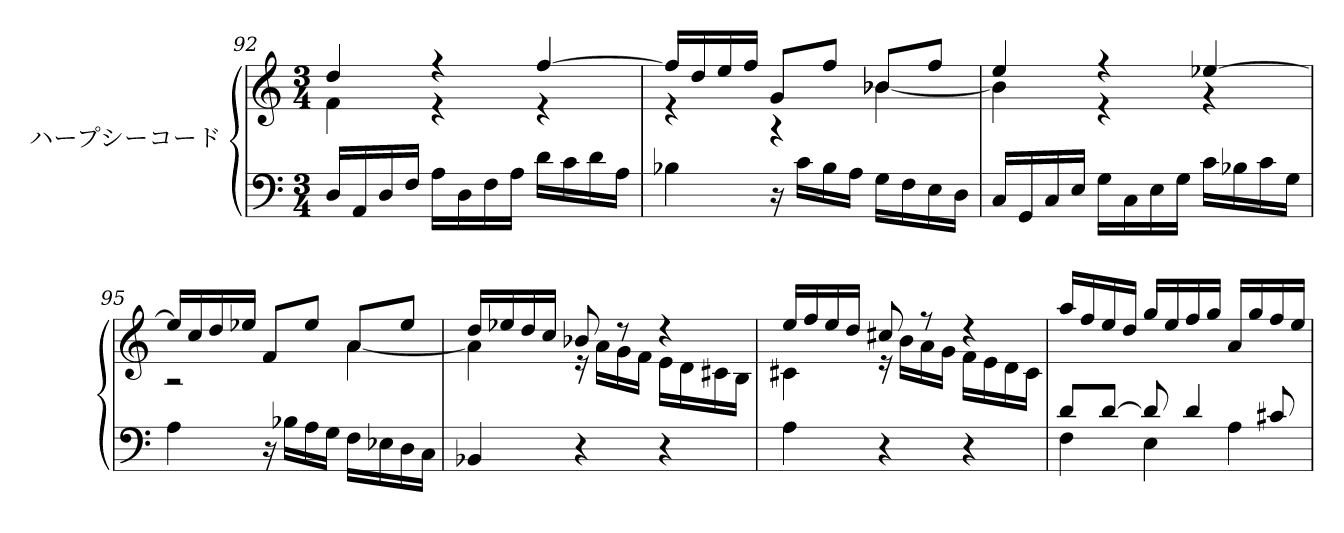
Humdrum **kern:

**kern	**kern
*part1	*part1
*staff2	*staff1
*I"ハープシーコード	*
!!LO:LB:g=z
*clefF4	*clefG2
*k[]	*k[]
*M3/4	*M3/4
=92	=92
*	*^
16D/LL	4dd/	4f\
16AA/	.	.
16D/	.	.
16F/JJ	.	.
16A\LL	4r	4r
16D\	.	.
16F\	.	.
16A\JJ	.	.
16d\LL	[4ff/	4r
16c\	.	.
16d\	.	.
16A\JJ	.	.
=93	=93	=93
4B-X\	16ff/LL]	4r
.	16dd/	.
.	16ee/	.
.	16ff/JJ	.
16r	8g/L	4r
16c\LL	.	.
16B-\	8ff/J	.
16A\JJ	.	.
16G\LL	8b-X/L	[4b-\
16F\	.	.
16E\	8ff/J	.
16D\JJ	.	.
=94	=94	=94
16C/LL	4ee/	4b-\]
16GG/	.	.
16C/	.	.
16E/JJ	.	.
16G\LL	4r	4r
16C\	.	.
16E\	.	.
16G\JJ	.	.
16c\LL	[4ee-X/	4r
16B-X\	.	.
16c\	.	.
16G\JJ	.	.
!!LO:LB:g=z	!!
=95	=95	=95
4A\	16ee-/LL]	2r
.	16cc/	.
.	16dd/	.
.	16ee-X/JJ	.
16r	8f/L	.
16B-X\LL	.	.
16A\	8ee-/J	.
16G\JJ	.	.
16F\LL	8a/L	[4a\
16E-X\	.	.
16D\	8ee-/J	.
16C\JJ	.	.
=96	=96	=96
4BB-X/	16dd/LL	4a\]
.	16ee-X/	.
.	16dd/	.
.	16cc/JJ	.
4r	8b-X/	16r
.	.	16a\LL
.	8r	16g\
.	.	16f\JJ
4r	4r	16e\LL
.	.	16d\
.	.	16c#X\
.	.	16B\JJ
=97	=97	=97
4A\	16ee/LL	4c#X\
.	16ff/	.
.	16ee/	.
.	16dd/JJ	.
4r	8cc#X/	16r
.	.	16b\LL
.	8r	16a\
.	.	16g\JJ
4r	4r	16f\LL
.	.	16e\
.	.	16d\
.	.	16c#\JJ
*	*v	*v
!!LO:LB:g=z
=98	=98
*^	*
8d/L	4F\	16aa/LL
.	.	16ff/
[8d/J	.	16ee/
.	.	16dd/JJ
8d/]	4E\	16gg/LL
.	.	16ee/
4d/	.	16ff/
.	.	16gg/JJ
.	4A\	16a/LL
.	.	16gg/
8c#X/	.	16ff/
.	.	16ee/JJ
*v	*v	*
=	=
*-	*-
